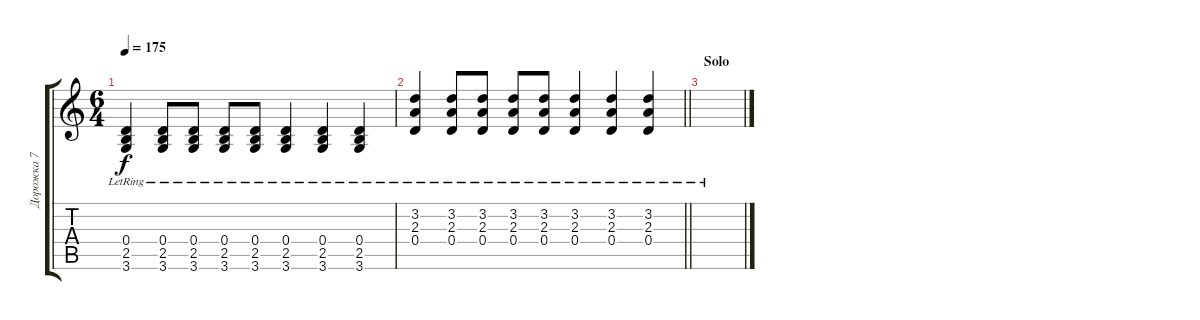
\track ("Дорожка 7" "Дорожка 7") {instrument acousticguitarsteel}
\staff {score tabs}
\tuning (E4 B3 G3 D3 A2 E2) {hide}
\ts (6 4)
\tempo 175
\clef g2
\ks c
(0.4{lr} 2.5{lr} 3.6{lr}).4{dy f} (0.4{lr} 2.5{lr} 3.6{lr}).8 (0.4{lr} 2.5{lr} 3.6{lr}).8 (0.4{lr} 2.5{lr} 3.6{lr}).8 (0.4{lr} 2.5{lr} 3.6{lr}).8 (0.4{lr} 2.5{lr} 3.6{lr}).4 (0.4{lr} 2.5{lr} 3.6{lr}).4 (0.4{lr} 2.5{lr} 3.6{lr}).4 |
\barLineRight lightlight
(3.2{lr} 2.3{lr} 0.4{lr}).4 (3.2{lr} 2.3{lr} 0.4{lr}).8 (3.2{lr} 2.3{lr} 0.4{lr}).8 (3.2{lr} 2.3{lr} 0.4{lr}).8 (3.2{lr} 2.3{lr} 0.4{lr}).8 (3.2{lr} 2.3{lr} 0.4{lr}).4 (3.2{lr} 2.3{lr} 0.4{lr}).4 (3.2{lr} 2.3{lr} 0.4{lr}).4 |
\section ("" "Solo")
